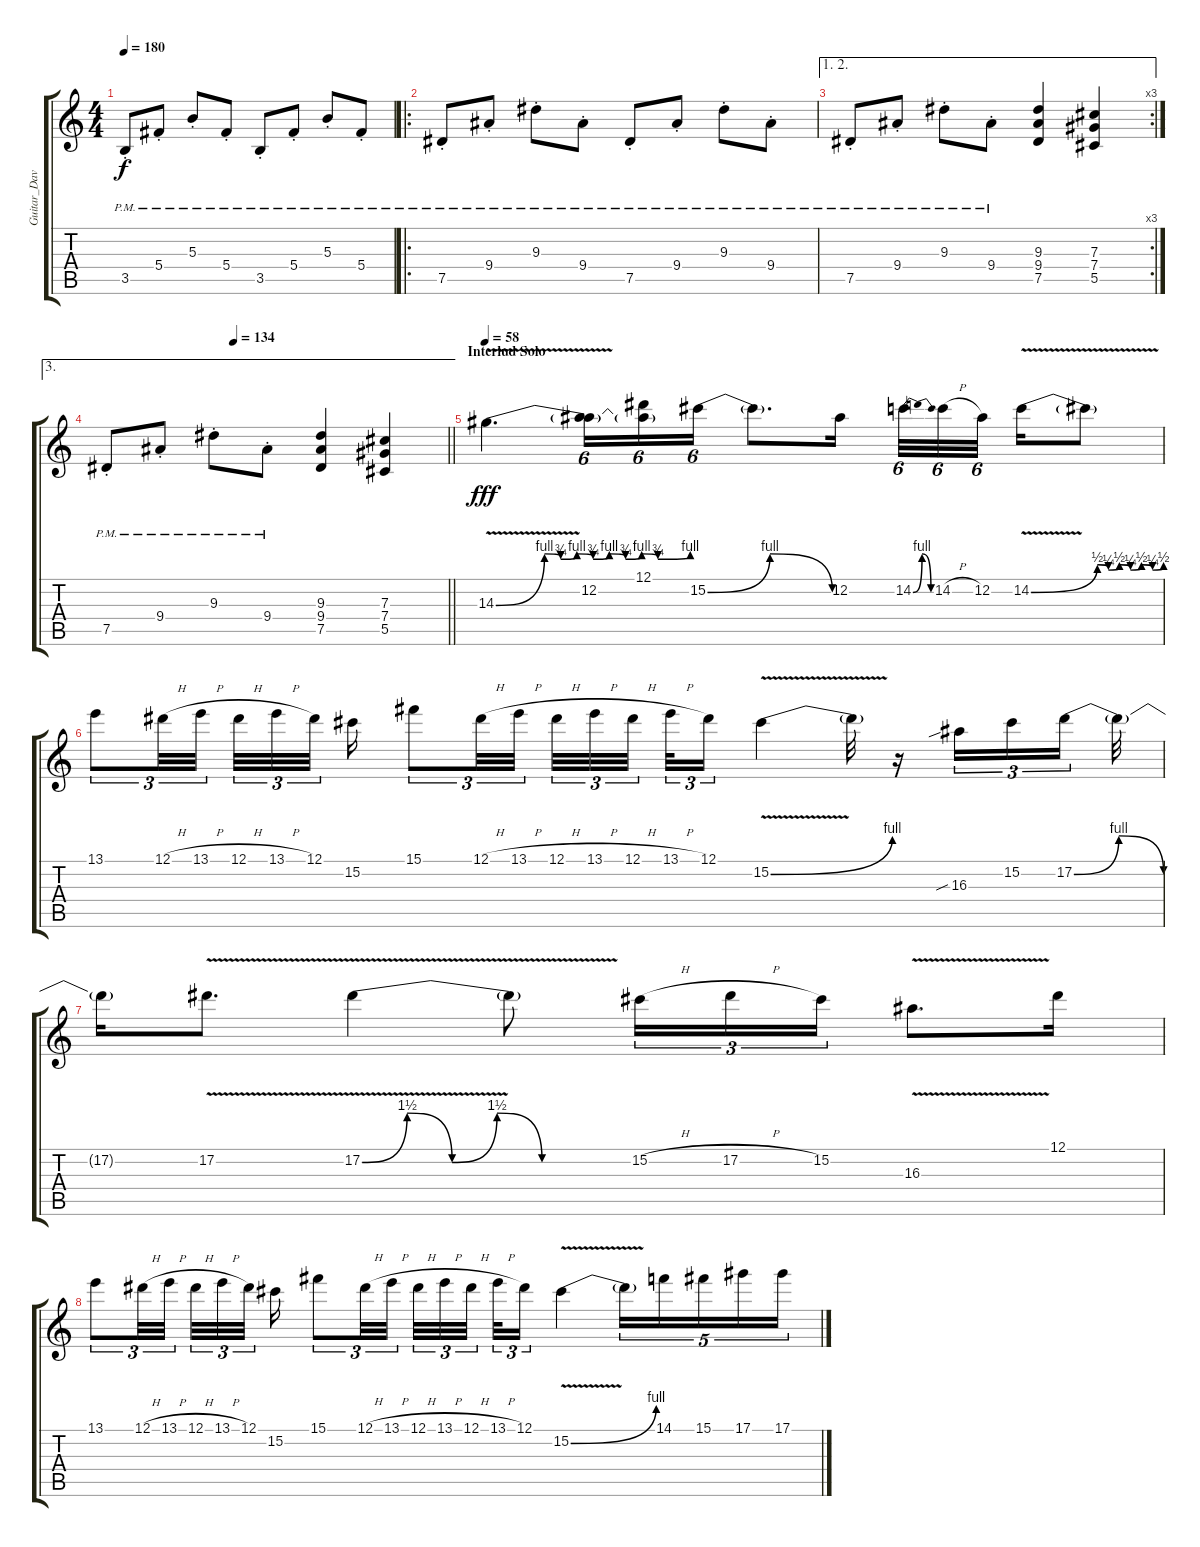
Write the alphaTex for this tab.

\track ("Guitar_DaveMurray" "Guitar_Dav") {instrument distortionguitar}
\staff {score tabs}
\tuning (Eb4 Bb3 Gb3 Db3 Ab2 Eb2) {hide}
\ts (4 4)
\tempo 180
\clef g2
\ks c
3.5{pm st}.8{lyrics (0 "") lyrics (1 "") lyrics (2 "") lyrics (3 "") lyrics (4 "") dy f} 5.4{pm st}.8{lyrics (0 "") lyrics (1 "") lyrics (2 "") lyrics (3 "") lyrics (4 "")} 5.3{pm st}.8{lyrics (0 "") lyrics (1 "") lyrics (2 "") lyrics (3 "") lyrics (4 "")} 5.4{pm st}.8{lyrics (0 "") lyrics (1 "") lyrics (2 "") lyrics (3 "") lyrics (4 "")} 3.5{pm st}.8{lyrics (0 "") lyrics (1 "") lyrics (2 "") lyrics (3 "") lyrics (4 "")} 5.4{pm st}.8{lyrics (0 "") lyrics (1 "") lyrics (2 "") lyrics (3 "") lyrics (4 "")} 5.3{pm st}.8{lyrics (0 "") lyrics (1 "") lyrics (2 "") lyrics (3 "") lyrics (4 "")} 5.4{pm st}.8{lyrics (0 "") lyrics (1 "") lyrics (2 "") lyrics (3 "") lyrics (4 "")} |
\ro
7.5{pm st}.8{lyrics (0 "") lyrics (1 "") lyrics (2 "") lyrics (3 "") lyrics (4 "")} 9.4{pm st}.8{lyrics (0 "") lyrics (1 "") lyrics (2 "") lyrics (3 "") lyrics (4 "")} 9.3{pm st}.8{lyrics (0 "") lyrics (1 "") lyrics (2 "") lyrics (3 "") lyrics (4 "")} 9.4{pm st}.8{lyrics (0 "") lyrics (1 "") lyrics (2 "") lyrics (3 "") lyrics (4 "")} 7.5{pm st}.8{lyrics (0 "") lyrics (1 "") lyrics (2 "") lyrics (3 "") lyrics (4 "")} 9.4{pm st}.8{lyrics (0 "") lyrics (1 "") lyrics (2 "") lyrics (3 "") lyrics (4 "")} 9.3{pm st}.8{lyrics (0 "") lyrics (1 "") lyrics (2 "") lyrics (3 "") lyrics (4 "")} 9.4{pm st}.8{lyrics (0 "") lyrics (1 "") lyrics (2 "") lyrics (3 "") lyrics (4 "")} |
\ae (1 2)
\rc 3
7.5{pm st}.8{lyrics (0 "") lyrics (1 "") lyrics (2 "") lyrics (3 "") lyrics (4 "")} 9.4{pm st}.8{lyrics (0 "") lyrics (1 "") lyrics (2 "") lyrics (3 "") lyrics (4 "")} 9.3{pm st}.8{lyrics (0 "") lyrics (1 "") lyrics (2 "") lyrics (3 "") lyrics (4 "")} 9.4{pm st}.8{lyrics (0 "") lyrics (1 "") lyrics (2 "") lyrics (3 "") lyrics (4 "")} (9.3 9.4 7.5).4{lyrics (0 "") lyrics (1 "") lyrics (2 "") lyrics (3 "") lyrics (4 "")} (7.3 7.4 5.5).4{lyrics (0 "") lyrics (1 "") lyrics (2 "") lyrics (3 "") lyrics (4 "")} |
\ae 3
\tempo (134 0.375)
\barLineRight lightlight
7.5{pm st}.8{lyrics (0 "") lyrics (1 "") lyrics (2 "") lyrics (3 "") lyrics (4 "")} 9.4{pm st}.8{lyrics (0 "") lyrics (1 "") lyrics (2 "") lyrics (3 "") lyrics (4 "")} 9.3{pm st}.8{lyrics (0 "") lyrics (1 "") lyrics (2 "") lyrics (3 "") lyrics (4 "")} 9.4{pm st}.8{lyrics (0 "") lyrics (1 "") lyrics (2 "") lyrics (3 "") lyrics (4 "")} (9.3 9.4 7.5).4{lyrics (0 "") lyrics (1 "") lyrics (2 "") lyrics (3 "") lyrics (4 "")} (7.3 7.4 5.5).4{lyrics (0 "") lyrics (1 "") lyrics (2 "") lyrics (3 "") lyrics (4 "")} |
\section ("" "Interlud Solo")
\tempo 58
14.3{be (custom 0 0 15 4 20 3 25 4 30 3 35 4 40 3 45 4 50 3 60 4) v}.4{d lyrics (0 "") lyrics (1 "") lyrics (2 "") lyrics (3 "") lyrics (4 "") dy fff volume 16 instrument distortionguitar} (12.2 14.3{t}).16{tu (6 4) lyrics (0 "") lyrics (1 "") lyrics (2 "") lyrics (3 "") lyrics (4 "")} (12.1 14.3{t}).16{tu (6 4) lyrics (0 "") lyrics (1 "") lyrics (2 "") lyrics (3 "") lyrics (4 "")} 15.2{be (bendrelease 0 0 30 4 45 4 60 0)}.16{tu (6 4) lyrics (0 "") lyrics (1 "") lyrics (2 "") lyrics (3 "") lyrics (4 "")} 15.2{t}.8{d lyrics (0 "") lyrics (1 "") lyrics (2 "") lyrics (3 "") lyrics (4 "")} 12.2.16{lyrics (0 "") lyrics (1 "") lyrics (2 "") lyrics (3 "") lyrics (4 "")} 14.2{be (bendrelease 0 0 20 4 40 4 60 0)}.32{tu (6 4) lyrics (0 "") lyrics (1 "") lyrics (2 "") lyrics (3 "") lyrics (4 "")} 14.2{h}.32{tu (6 4) lyrics (0 "") lyrics (1 "") lyrics (2 "") lyrics (3 "") lyrics (4 "")} 12.2.32{tu (6 4) lyrics (0 "") lyrics (1 "") lyrics (2 "") lyrics (3 "") lyrics (4 "") beam splitsecondary} 14.2{be (custom 0 0 30 2 35 1 40 2 45 1 50 2 55 1 60 2) v}.16{lyrics (0 "") lyrics (1 "") lyrics (2 "") lyrics (3 "") lyrics (4 "")} 14.2{t}.8{lyrics (0 "") lyrics (1 "") lyrics (2 "") lyrics (3 "") lyrics (4 "")} |
13.1.8{tu (3 2) lyrics (0 "") lyrics (1 "") lyrics (2 "") lyrics (3 "") lyrics (4 "")} 12.1{h}.32{tu (3 2) lyrics (0 "") lyrics (1 "") lyrics (2 "") lyrics (3 "") lyrics (4 "")} 13.1{h}.32{tu (3 2) lyrics (0 "") lyrics (1 "") lyrics (2 "") lyrics (3 "") lyrics (4 "") beam splitsecondary} 12.1{h}.32{tu (3 2) lyrics (0 "") lyrics (1 "") lyrics (2 "") lyrics (3 "") lyrics (4 "")} 13.1{h}.32{tu (3 2) lyrics (0 "") lyrics (1 "") lyrics (2 "") lyrics (3 "") lyrics (4 "")} 12.1.32{tu (3 2) lyrics (0 "") lyrics (1 "") lyrics (2 "") lyrics (3 "") lyrics (4 "") beam splitsecondary} 15.2.16{lyrics (0 "") lyrics (1 "") lyrics (2 "") lyrics (3 "") lyrics (4 "")} 15.1.8{tu (3 2) lyrics (0 "") lyrics (1 "") lyrics (2 "") lyrics (3 "") lyrics (4 "")} 12.1{h}.32{tu (3 2) lyrics (0 "") lyrics (1 "") lyrics (2 "") lyrics (3 "") lyrics (4 "")} 13.1{h}.32{tu (3 2) lyrics (0 "") lyrics (1 "") lyrics (2 "") lyrics (3 "") lyrics (4 "") beam splitsecondary} 12.1{h}.32{tu (3 2) lyrics (0 "") lyrics (1 "") lyrics (2 "") lyrics (3 "") lyrics (4 "")} 13.1{h}.32{tu (3 2) lyrics (0 "") lyrics (1 "") lyrics (2 "") lyrics (3 "") lyrics (4 "")} 12.1{h}.32{tu (3 2) lyrics (0 "") lyrics (1 "") lyrics (2 "") lyrics (3 "") lyrics (4 "") beam splitsecondary} 13.1{h}.32{tu (3 2) lyrics (0 "") lyrics (1 "") lyrics (2 "") lyrics (3 "") lyrics (4 "")} 12.1.16{tu (3 2) lyrics (0 "") lyrics (1 "") lyrics (2 "") lyrics (3 "") lyrics (4 "")} 15.2{be (bend 0 0 60 4) v}.4{lyrics (0 "") lyrics (1 "") lyrics (2 "") lyrics (3 "") lyrics (4 "")} 15.2{t}.32{lyrics (0 "") lyrics (1 "") lyrics (2 "") lyrics (3 "") lyrics (4 "")} r.16 16.3{sib}.16{tu (3 2) lyrics (0 "") lyrics (1 "") lyrics (2 "") lyrics (3 "") lyrics (4 "")} 15.2.16{tu (3 2) lyrics (0 "") lyrics (1 "") lyrics (2 "") lyrics (3 "") lyrics (4 "")} 17.2{be (bendrelease 0 0 10 4 30 4 60 0)}.16{tu (3 2) lyrics (0 "") lyrics (1 "") lyrics (2 "") lyrics (3 "") lyrics (4 "") beam splitsecondary} 17.2{t}.32{lyrics (0 "") lyrics (1 "") lyrics (2 "") lyrics (3 "") lyrics (4 "")} |
17.2{t}.16{lyrics (0 "") lyrics (1 "") lyrics (2 "") lyrics (3 "") lyrics (4 "")} 17.2{v}.8{d lyrics (0 "") lyrics (1 "") lyrics (2 "") lyrics (3 "") lyrics (4 "")} 17.2{be (custom 0 0 10 6 20 0 30 6 40 0 60 0) v}.4{lyrics (0 "") lyrics (1 "") lyrics (2 "") lyrics (3 "") lyrics (4 "")} 17.2{t}.8{lyrics (0 "") lyrics (1 "") lyrics (2 "") lyrics (3 "") lyrics (4 "")} 15.2{h}.16{tu (3 2) lyrics (0 "") lyrics (1 "") lyrics (2 "") lyrics (3 "") lyrics (4 "")} 17.2{h}.16{tu (3 2) lyrics (0 "") lyrics (1 "") lyrics (2 "") lyrics (3 "") lyrics (4 "")} 15.2.16{tu (3 2) lyrics (0 "") lyrics (1 "") lyrics (2 "") lyrics (3 "") lyrics (4 "")} 16.3{v}.8{d lyrics (0 "") lyrics (1 "") lyrics (2 "") lyrics (3 "") lyrics (4 "")} 12.1.16{lyrics (0 "") lyrics (1 "") lyrics (2 "") lyrics (3 "") lyrics (4 "")} |
13.1.8{tu (3 2) lyrics (0 "") lyrics (1 "") lyrics (2 "") lyrics (3 "") lyrics (4 "")} 12.1{h}.32{tu (3 2) lyrics (0 "") lyrics (1 "") lyrics (2 "") lyrics (3 "") lyrics (4 "")} 13.1{h}.32{tu (3 2) lyrics (0 "") lyrics (1 "") lyrics (2 "") lyrics (3 "") lyrics (4 "") beam splitsecondary} 12.1{h}.32{tu (3 2) lyrics (0 "") lyrics (1 "") lyrics (2 "") lyrics (3 "") lyrics (4 "")} 13.1{h}.32{tu (3 2) lyrics (0 "") lyrics (1 "") lyrics (2 "") lyrics (3 "") lyrics (4 "")} 12.1.32{tu (3 2) lyrics (0 "") lyrics (1 "") lyrics (2 "") lyrics (3 "") lyrics (4 "") beam splitsecondary} 15.2.16{lyrics (0 "") lyrics (1 "") lyrics (2 "") lyrics (3 "") lyrics (4 "")} 15.1.8{tu (3 2) lyrics (0 "") lyrics (1 "") lyrics (2 "") lyrics (3 "") lyrics (4 "")} 12.1{h}.32{tu (3 2) lyrics (0 "") lyrics (1 "") lyrics (2 "") lyrics (3 "") lyrics (4 "")} 13.1{h}.32{tu (3 2) lyrics (0 "") lyrics (1 "") lyrics (2 "") lyrics (3 "") lyrics (4 "") beam splitsecondary} 12.1{h}.32{tu (3 2) lyrics (0 "") lyrics (1 "") lyrics (2 "") lyrics (3 "") lyrics (4 "")} 13.1{h}.32{tu (3 2) lyrics (0 "") lyrics (1 "") lyrics (2 "") lyrics (3 "") lyrics (4 "")} 12.1{h}.32{tu (3 2) lyrics (0 "") lyrics (1 "") lyrics (2 "") lyrics (3 "") lyrics (4 "") beam splitsecondary} 13.1{h}.32{tu (3 2) lyrics (0 "") lyrics (1 "") lyrics (2 "") lyrics (3 "") lyrics (4 "")} 12.1.16{tu (3 2) lyrics (0 "") lyrics (1 "") lyrics (2 "") lyrics (3 "") lyrics (4 "")} 15.2{be (bend 0 0 60 4) v}.4{lyrics (0 "") lyrics (1 "") lyrics (2 "") lyrics (3 "") lyrics (4 "")} 15.2{t}.16{tu (5 4) lyrics (0 "") lyrics (1 "") lyrics (2 "") lyrics (3 "") lyrics (4 "")} 14.1.16{tu (5 4) lyrics (0 "") lyrics (1 "") lyrics (2 "") lyrics (3 "") lyrics (4 "")} 15.1.16{tu (5 4) lyrics (0 "") lyrics (1 "") lyrics (2 "") lyrics (3 "") lyrics (4 "")} 17.1.16{tu (5 4) lyrics (0 "") lyrics (1 "") lyrics (2 "") lyrics (3 "") lyrics (4 "")} 17.1.16{tu (5 4) lyrics (0 "") lyrics (1 "") lyrics (2 "") lyrics (3 "") lyrics (4 "")}
